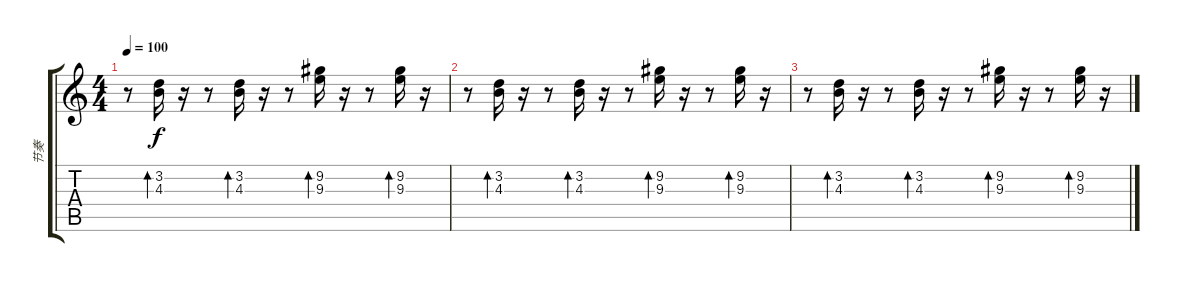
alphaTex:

\track ("节奏" "节奏") {instrument overdrivenguitar}
\staff {score tabs}
\tuning (E4 B3 G3 D3 A2 E2) {hide}
\ts (4 4)
\tempo 100
\clef g2
\ks c
r.8{dy f} (3.2 4.3).16{bd 30} r.16 r.8 (3.2 4.3).16{bd 30} r.16 r.8 (9.2 9.3).16{bd 30} r.16 r.8 (9.2 9.3).16{bd 30} r.16 |
r.8 (3.2 4.3).16{bd 30} r.16 r.8 (3.2 4.3).16{bd 30} r.16 r.8 (9.2 9.3).16{bd 30} r.16 r.8 (9.2 9.3).16{bd 30} r.16 |
r.8 (3.2 4.3).16{bd 30} r.16 r.8 (3.2 4.3).16{bd 30} r.16 r.8 (9.2 9.3).16{bd 30} r.16 r.8 (9.2 9.3).16{bd 30} r.16
